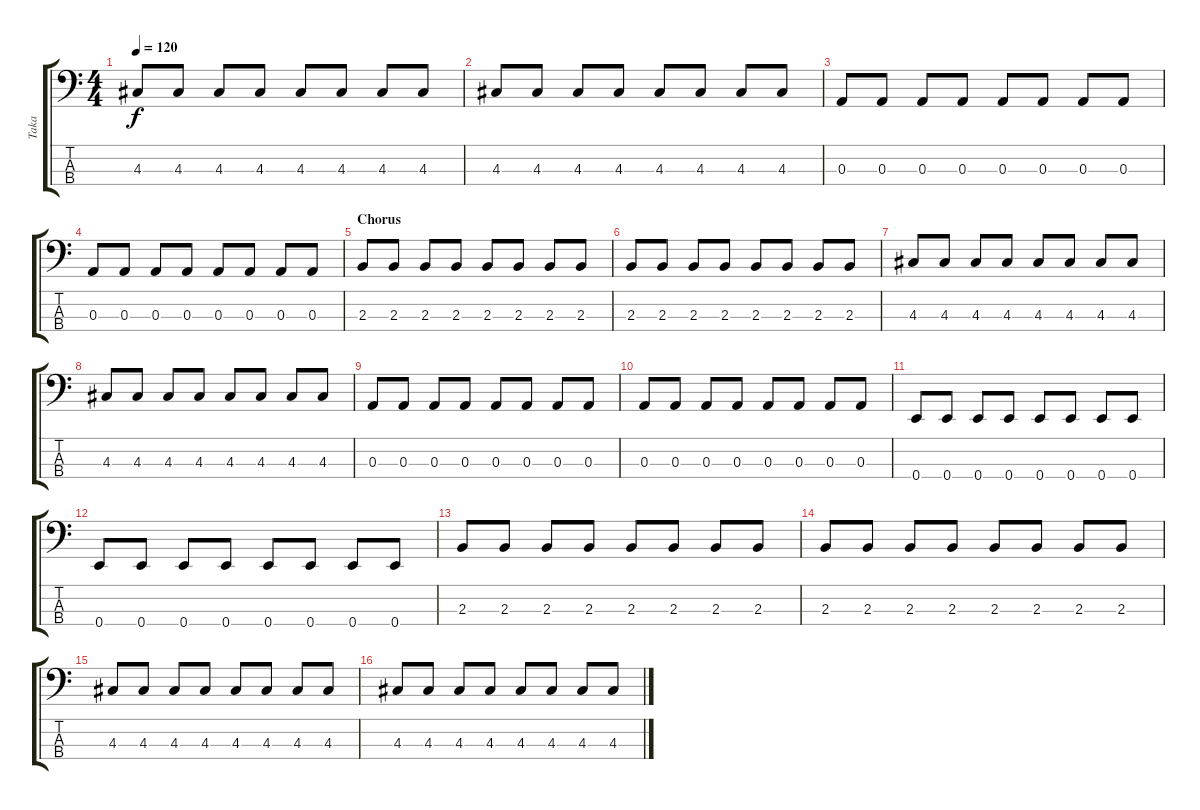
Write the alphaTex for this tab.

\track ("Taka" "Taka") {instrument electricbassfinger}
\staff {score tabs}
\tuning (G2 D2 A1 E1) {hide}
\ts (4 4)
\tempo 120
\clef f4
\ks c
4.3.8{dy f} 4.3.8 4.3.8 4.3.8 4.3.8 4.3.8 4.3.8 4.3.8 |
4.3.8 4.3.8 4.3.8 4.3.8 4.3.8 4.3.8 4.3.8 4.3.8 |
0.3.8 0.3.8 0.3.8 0.3.8 0.3.8 0.3.8 0.3.8 0.3.8 |
0.3.8 0.3.8 0.3.8 0.3.8 0.3.8 0.3.8 0.3.8 0.3.8 |
\section ("" "Chorus")
2.3.8 2.3.8 2.3.8 2.3.8 2.3.8 2.3.8 2.3.8 2.3.8 |
2.3.8 2.3.8 2.3.8 2.3.8 2.3.8 2.3.8 2.3.8 2.3.8 |
4.3.8 4.3.8 4.3.8 4.3.8 4.3.8 4.3.8 4.3.8 4.3.8 |
4.3.8 4.3.8 4.3.8 4.3.8 4.3.8 4.3.8 4.3.8 4.3.8 |
0.3.8 0.3.8 0.3.8 0.3.8 0.3.8 0.3.8 0.3.8 0.3.8 |
0.3.8 0.3.8 0.3.8 0.3.8 0.3.8 0.3.8 0.3.8 0.3.8 |
0.4.8 0.4.8 0.4.8 0.4.8 0.4.8 0.4.8 0.4.8 0.4.8 |
0.4.8 0.4.8 0.4.8 0.4.8 0.4.8 0.4.8 0.4.8 0.4.8 |
2.3.8 2.3.8 2.3.8 2.3.8 2.3.8 2.3.8 2.3.8 2.3.8 |
2.3.8 2.3.8 2.3.8 2.3.8 2.3.8 2.3.8 2.3.8 2.3.8 |
4.3.8 4.3.8 4.3.8 4.3.8 4.3.8 4.3.8 4.3.8 4.3.8 |
4.3.8 4.3.8 4.3.8 4.3.8 4.3.8 4.3.8 4.3.8 4.3.8
